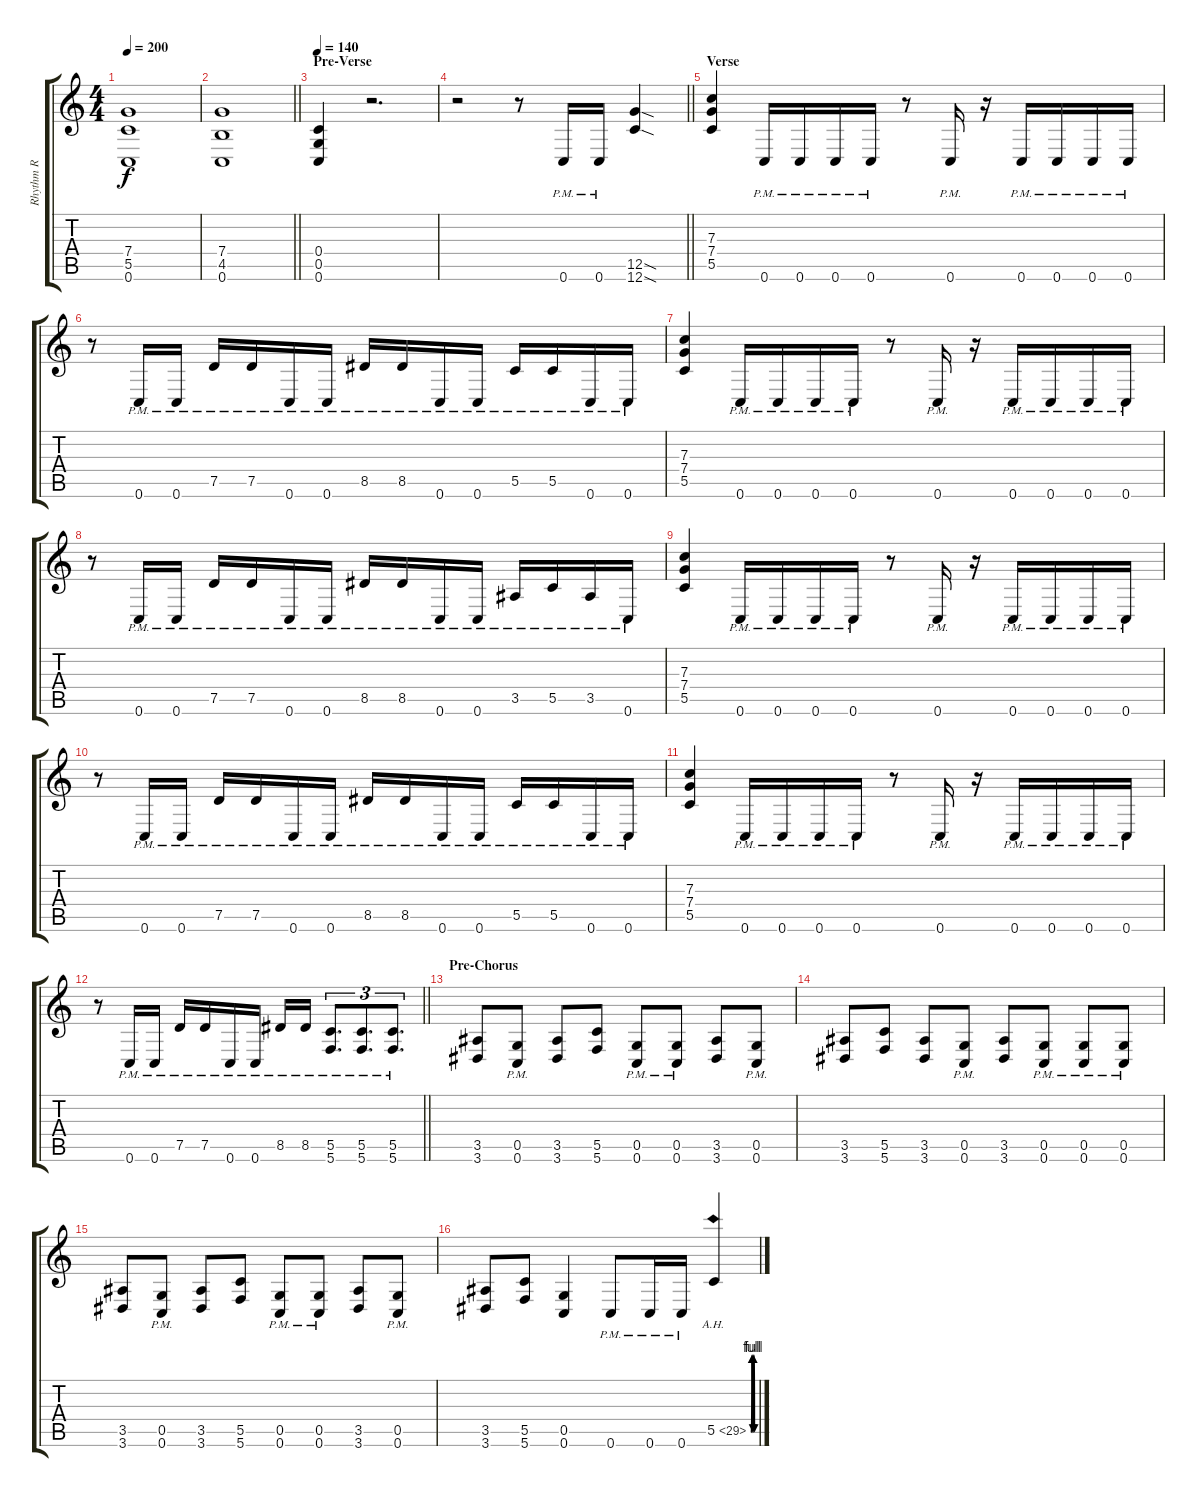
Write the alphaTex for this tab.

\track ("Rhythm R" "Rhythm R") {instrument distortionguitar}
\staff {score tabs}
\tuning (D4 A3 F3 C3 G2 C2) {hide}
\ts (4 4)
\tempo 200
\clef g2
\ks c
(7.4 5.5 0.6).1{dy f} |
\barLineRight lightlight
(7.4 4.5 0.6).1 |
\section ("" "Pre-Verse")
\tempo 140
(0.4 0.5 0.6).4 r.2{d} |
\barLineRight lightlight
r.2 r.8 0.6{pm}.16 0.6{pm}.16 (12.5{sod} 12.6{sod}).4 |
\section ("" "Verse")
(7.3 7.4 5.5).4 0.6{pm}.16 0.6{pm}.16 0.6{pm}.16 0.6{pm}.16 r.8 0.6{pm}.16 r.16 0.6{pm}.16 0.6{pm}.16 0.6{pm}.16 0.6{pm}.16 |
r.8 0.6{pm}.16 0.6{pm}.16 7.5{pm}.16 7.5{pm}.16 0.6{pm}.16 0.6{pm}.16 8.5{pm}.16 8.5{pm}.16 0.6{pm}.16 0.6{pm}.16 5.5{pm}.16 5.5{pm}.16 0.6{pm}.16 0.6{pm}.16 |
(7.3 7.4 5.5).4 0.6{pm}.16 0.6{pm}.16 0.6{pm}.16 0.6{pm}.16 r.8 0.6{pm}.16 r.16 0.6{pm}.16 0.6{pm}.16 0.6{pm}.16 0.6{pm}.16 |
r.8 0.6{pm}.16 0.6{pm}.16 7.5{pm}.16 7.5{pm}.16 0.6{pm}.16 0.6{pm}.16 8.5{pm}.16 8.5{pm}.16 0.6{pm}.16 0.6{pm}.16 3.5{pm}.16 5.5{pm}.16 3.5{pm}.16 0.6{pm}.16 |
(7.3 7.4 5.5).4 0.6{pm}.16 0.6{pm}.16 0.6{pm}.16 0.6{pm}.16 r.8 0.6{pm}.16 r.16 0.6{pm}.16 0.6{pm}.16 0.6{pm}.16 0.6{pm}.16 |
r.8 0.6{pm}.16 0.6{pm}.16 7.5{pm}.16 7.5{pm}.16 0.6{pm}.16 0.6{pm}.16 8.5{pm}.16 8.5{pm}.16 0.6{pm}.16 0.6{pm}.16 5.5{pm}.16 5.5{pm}.16 0.6{pm}.16 0.6{pm}.16 |
(7.3 7.4 5.5).4 0.6{pm}.16 0.6{pm}.16 0.6{pm}.16 0.6{pm}.16 r.8 0.6{pm}.16 r.16 0.6{pm}.16 0.6{pm}.16 0.6{pm}.16 0.6{pm}.16 |
\barLineRight lightlight
r.8 0.6{pm}.16 0.6{pm}.16 7.5{pm}.16 7.5{pm}.16 0.6{pm}.16 0.6{pm}.16 8.5{pm}.16 8.5{pm}.16 (5.5{pm} 5.6{pm}).8{d tu (3 2)} (5.5{pm} 5.6{pm}).8{d tu (3 2)} (5.5{pm} 5.6{pm}).8{d tu (3 2)} |
\section ("" "Pre-Chorus")
(3.5 3.6).8 (0.5{pm} 0.6{pm}).8 (3.5 3.6).8 (5.5 5.6).8 (0.5{pm} 0.6{pm}).8 (0.5{pm} 0.6{pm}).8 (3.5 3.6).8 (0.5{pm} 0.6{pm}).8 |
(3.5 3.6).8 (5.5 5.6).8 (3.5 3.6).8 (0.5{pm} 0.6{pm}).8 (3.5 3.6).8 (0.5{pm} 0.6{pm}).8 (0.5{pm} 0.6{pm}).8 (0.5{pm} 0.6{pm}).8 |
(3.5 3.6).8 (0.5{pm} 0.6{pm}).8 (3.5 3.6).8 (5.5 5.6).8 (0.5{pm} 0.6{pm}).8 (0.5{pm} 0.6{pm}).8 (3.5 3.6).8 (0.5{pm} 0.6{pm}).8 |
(3.5 3.6).8 (5.5 5.6).8 (0.5 0.6).4 0.6{pm}.8 0.6{pm}.16 0.6{pm}.16 5.5{be (custom 0 0 10 4 23 0 34 4 47 0 60 0) ah 24}.4
